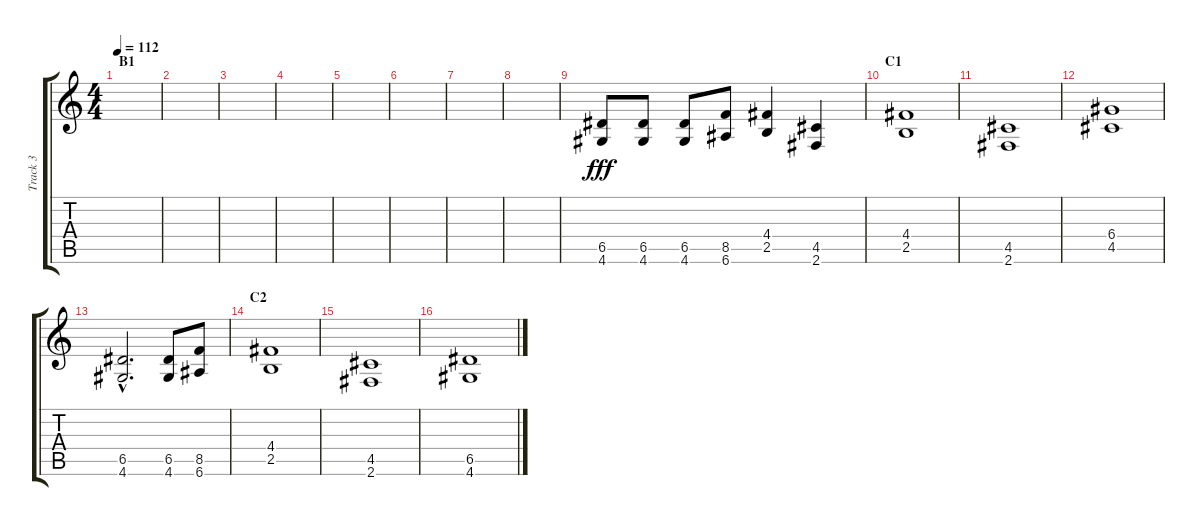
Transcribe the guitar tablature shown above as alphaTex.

\track ("Track 3" "Track 3") {instrument distortionguitar}
\staff {score tabs}
\tuning (E4 B3 G3 D3 A2 E2) {hide}
\ts (4 4)
\section ("" "B1")
\tempo 112
\clef g2
\ks c
|
|
|
|
|
|
|
|
(6.5 4.6).8{dy fff} (6.5 4.6).8 (6.5 4.6).8 (8.5 6.6).8 (4.4 2.5).4 (4.5 2.6).4 |
\section ("" "C1")
(4.4 2.5).1 |
(4.5 2.6).1 |
(6.4 4.5).1 |
(6.5{hac} 4.6{hac}).2{d} (6.5 4.6).8 (8.5 6.6).8 |
\section ("" "C2")
(4.4 2.5).1 |
(4.5 2.6).1 |
(6.5 4.6).1
